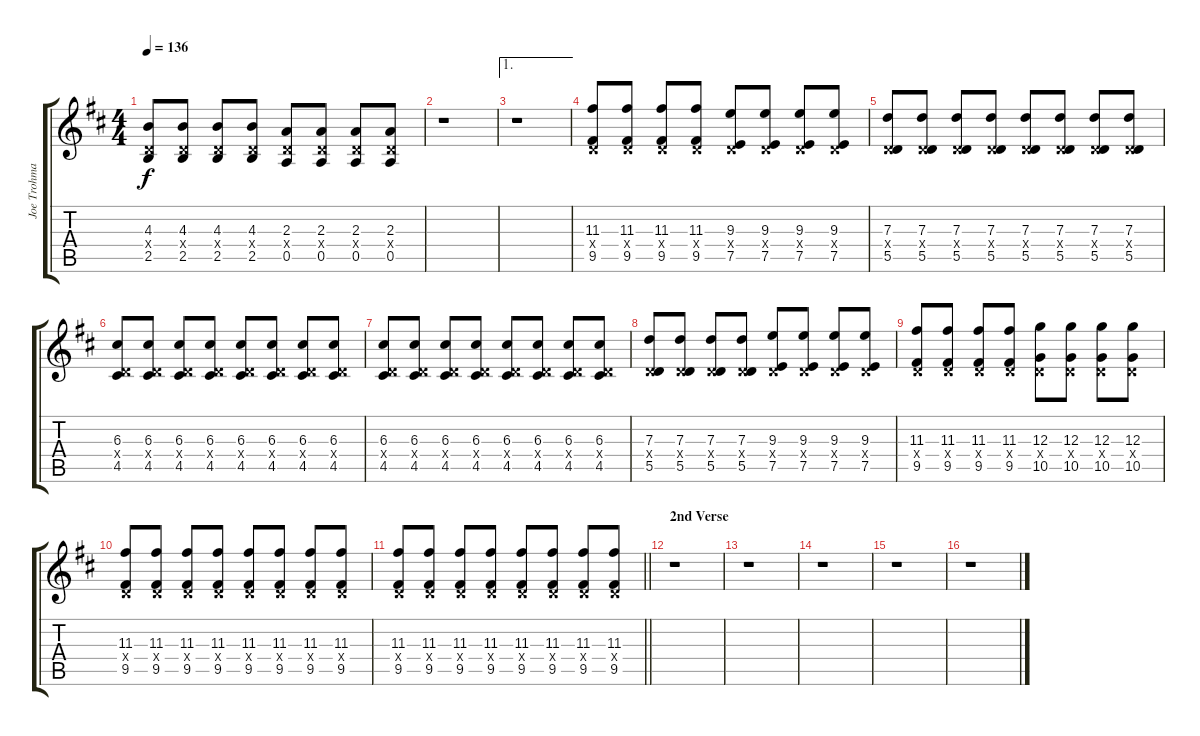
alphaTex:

\track ("Joe Trohman" "Joe Trohma") {instrument distortionguitar}
\staff {score tabs}
\tuning (E4 B3 G3 D3 A2 E2) {hide}
\ts (4 4)
\tempo 136
\clef g2
\ks d
(4.3 0.4{x} 2.5).8{dy f} (4.3 0.4{x} 2.5).8 (4.3 0.4{x} 2.5).8 (4.3 0.4{x} 2.5).8 (2.3 0.4{x} 0.5).8 (2.3 0.4{x} 0.5).8 (2.3 0.4{x} 0.5).8 (2.3 0.4{x} 0.5).8 |
r.1 |
\ae 1
r.1 |
(11.3 0.4{x} 9.5).8 (11.3 0.4{x} 9.5).8 (11.3 0.4{x} 9.5).8 (11.3 0.4{x} 9.5).8 (9.3 0.4{x} 7.5).8 (9.3 0.4{x} 7.5).8 (9.3 0.4{x} 7.5).8 (9.3 0.4{x} 7.5).8 |
(7.3 0.4{x} 5.5).8 (7.3 0.4{x} 5.5).8 (7.3 0.4{x} 5.5).8 (7.3 0.4{x} 5.5).8 (7.3 0.4{x} 5.5).8 (7.3 0.4{x} 5.5).8 (7.3 0.4{x} 5.5).8 (7.3 0.4{x} 5.5).8 |
(6.3 0.4{x} 4.5).8 (6.3 0.4{x} 4.5).8 (6.3 0.4{x} 4.5).8 (6.3 0.4{x} 4.5).8 (6.3 0.4{x} 4.5).8 (6.3 0.4{x} 4.5).8 (6.3 0.4{x} 4.5).8 (6.3 0.4{x} 4.5).8 |
(6.3 0.4{x} 4.5).8 (6.3 0.4{x} 4.5).8 (6.3 0.4{x} 4.5).8 (6.3 0.4{x} 4.5).8 (6.3 0.4{x} 4.5).8 (6.3 0.4{x} 4.5).8 (6.3 0.4{x} 4.5).8 (6.3 0.4{x} 4.5).8 |
(7.3 0.4{x} 5.5).8 (7.3 0.4{x} 5.5).8 (7.3 0.4{x} 5.5).8 (7.3 0.4{x} 5.5).8 (9.3 0.4{x} 7.5).8 (9.3 0.4{x} 7.5).8 (9.3 0.4{x} 7.5).8 (9.3 0.4{x} 7.5).8 |
(11.3 0.4{x} 9.5).8 (11.3 0.4{x} 9.5).8 (11.3 0.4{x} 9.5).8 (11.3 0.4{x} 9.5).8 (12.3 0.4{x} 10.5).8 (12.3 0.4{x} 10.5).8 (12.3 0.4{x} 10.5).8 (12.3 0.4{x} 10.5).8 |
(11.3 0.4{x} 9.5).8 (11.3 0.4{x} 9.5).8 (11.3 0.4{x} 9.5).8 (11.3 0.4{x} 9.5).8 (11.3 0.4{x} 9.5).8 (11.3 0.4{x} 9.5).8 (11.3 0.4{x} 9.5).8 (11.3 0.4{x} 9.5).8 |
\barLineRight lightlight
(11.3 0.4{x} 9.5).8 (11.3 0.4{x} 9.5).8 (11.3 0.4{x} 9.5).8 (11.3 0.4{x} 9.5).8 (11.3 0.4{x} 9.5).8 (11.3 0.4{x} 9.5).8 (11.3 0.4{x} 9.5).8 (11.3 0.4{x} 9.5).8 |
\section ("" "2nd Verse")
r.1 |
r.1 |
r.1 |
r.1 |
r.1
